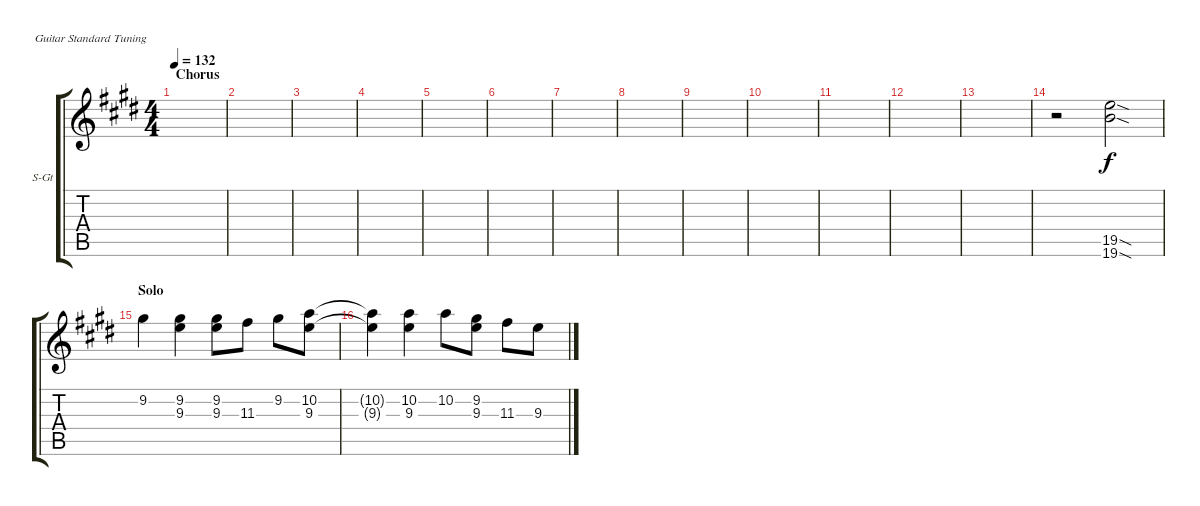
\defaultSystemsLayout 4
\bracketExtendMode groupsimilarinstruments
\firstSystemTrackNameOrientation horizontal
\otherSystemsTrackNameOrientation horizontal
\track ("guitar" "S-Gt") {instrument acousticguitarsteel}
\staff {score tabs}
\tuning (E4 B3 G3 D3 A2 E2)
\ts (4 4)
\section ("" "Chorus")
\tempo 132
\clef g2
\ks c#minor
|
|
|
|
|
|
|
|
|
|
|
|
|
r.2 (19.6{sod} 19.5{sod}).2 |
\section ("" "Solo")
9.2.4 (9.2 9.3).4 (9.2 9.3).8 11.3.8 9.2.8 (10.2 9.3).8 |
(9.3{t} 10.2{t}).4 (9.3 10.2).4 10.2.8 (9.3 9.2).8 11.3.8 9.3.8
